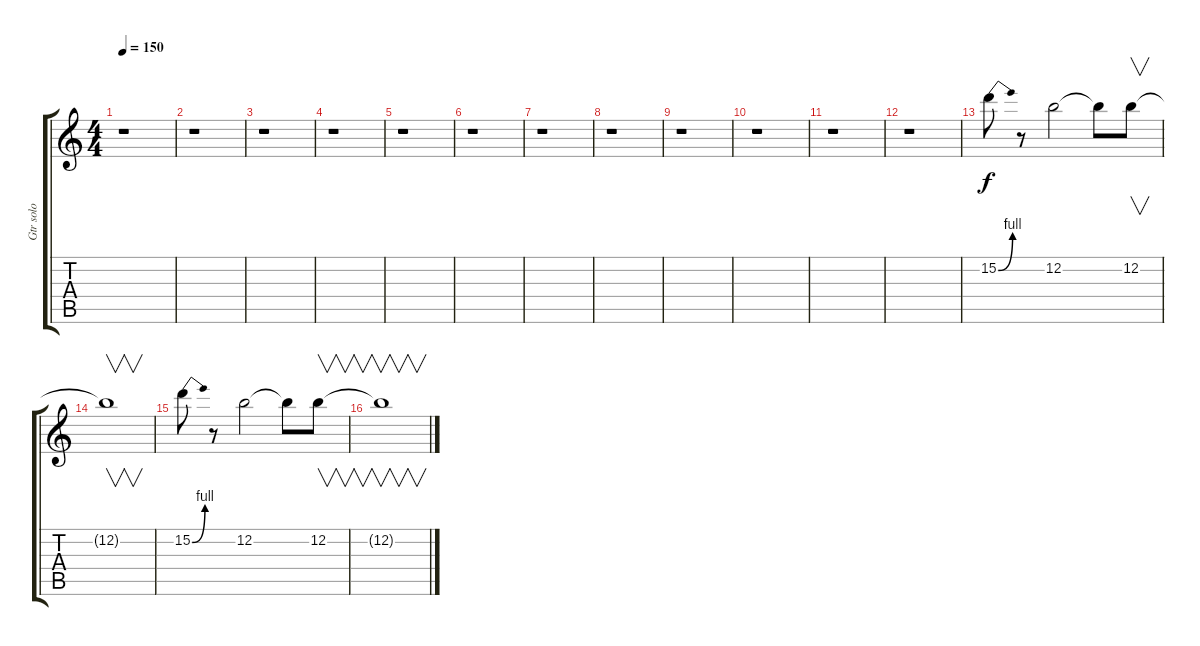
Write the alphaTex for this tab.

\track ("Gtr solo" "Gtr solo") {instrument distortionguitar}
\staff {score tabs}
\tuning (E4 B3 G3 D3 A2 E2) {hide}
\ts (4 4)
\tempo 150
\clef g2
\ks c
r.1{dy f} |
r.1 |
r.1 |
r.1 |
r.1 |
r.1 |
r.1 |
r.1 |
r.1 |
r.1 |
r.1 |
r.1 |
15.2{be (bend 0 0 60 4)}.8 r.8 12.2.2 12.2{t}.8 12.2.8{v} |
12.2{t}.1{v} |
15.2{be (bend 0 0 60 4)}.8 r.8 12.2.2 12.2{t}.8 12.2.8{v} |
12.2{t}.1{v}
